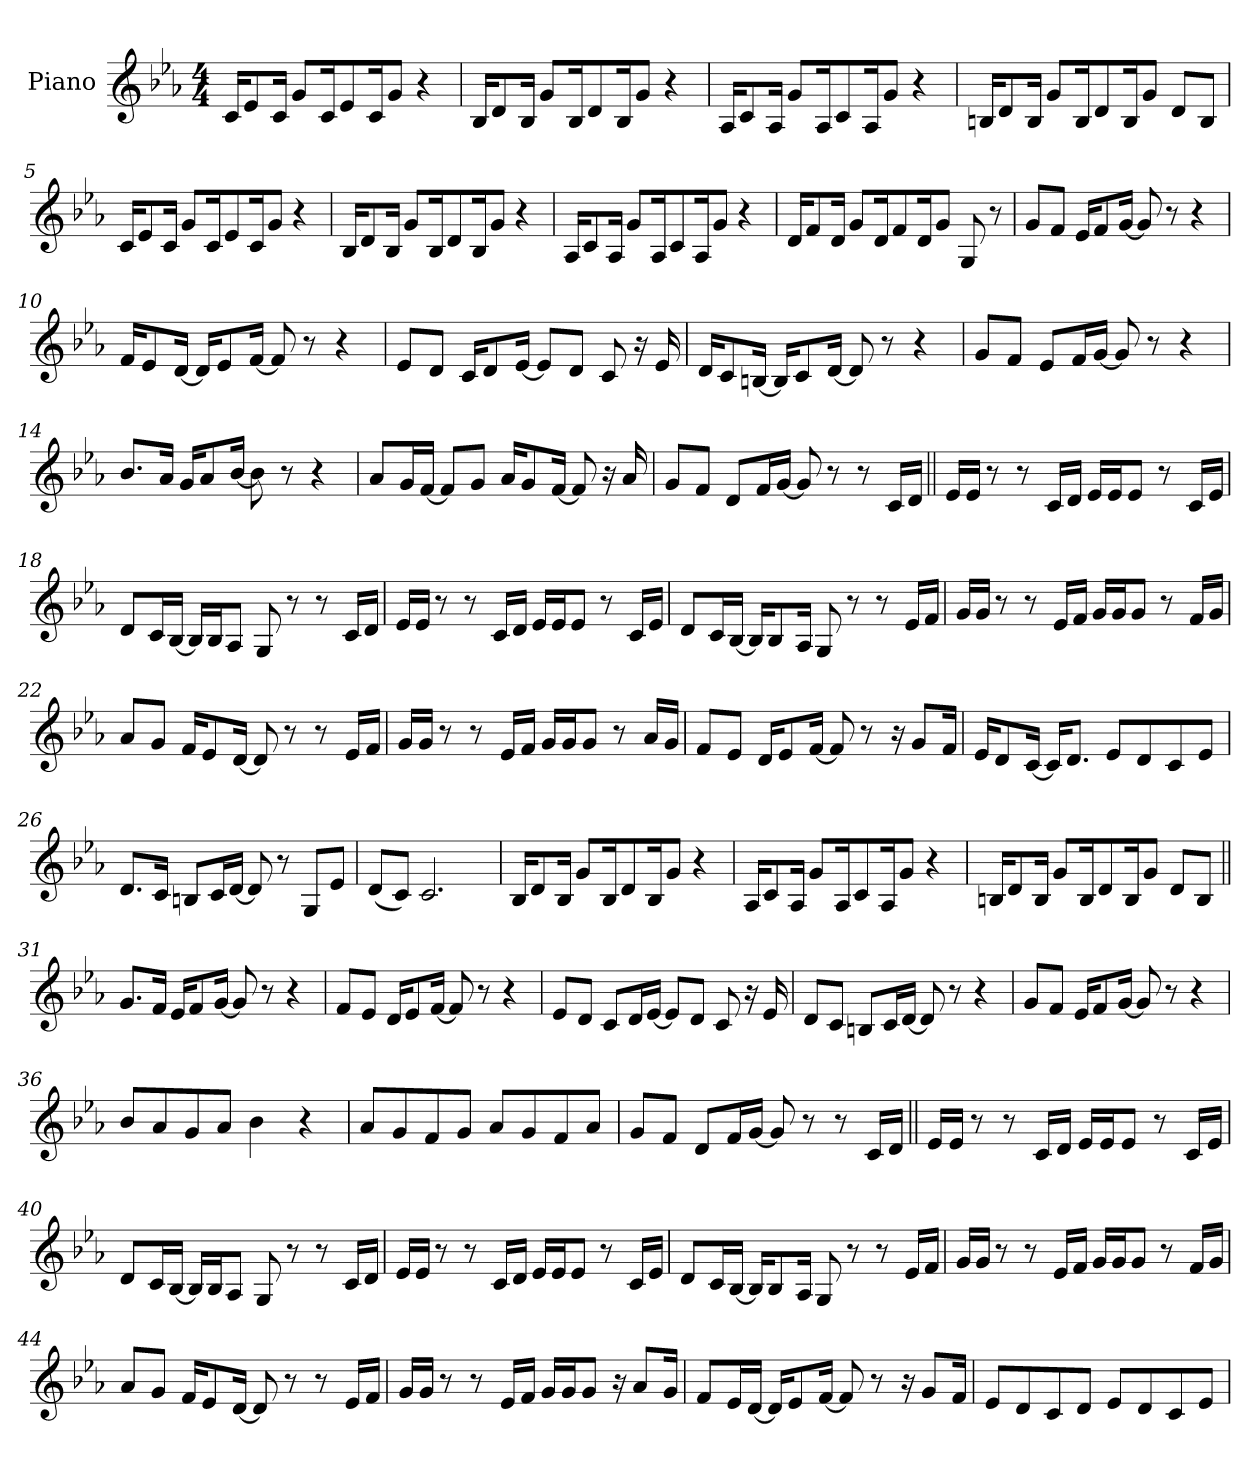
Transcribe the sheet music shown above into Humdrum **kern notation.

**kern
*part1
*staff1
*I"Piano
*I'Pno.
*clefG2
*k[b-e-a-]
*M4/4
*MM100
=1
16c!KL
8e-!
16c!Jk
8g!L
16c!K
8e-!
16c!K
8g!J
4r
=2
16B-!KL
8d!
16B-!Jk
8g!L
16B-!K
8d!
16B-!K
8g!J
4r
=3
16A-!KL
8c!
16A-!Jk
8g!L
16A-!K
8c!
16A-!K
8g!J
4r
=4
16Bn!KL
8d!
16B!Jk
8g!L
16B!K
8d!
16B!K
8g!J
8d!L
8B!J
=5
16c!KL
8e-!
16c!Jk
8g!L
16c!K
8e-!
16c!K
8g!J
4r
=6
16B-!KL
8d!
16B-!Jk
8g!L
16B-!K
8d!
16B-!K
8g!J
4r
=7
16A-!KL
8c!
16A-!Jk
8g!L
16A-!K
8c!
16A-!K
8g!J
4r
=8
16d!KL
8f!
16d!Jk
8g!L
16d!K
8f!
16d!K
8g!J
8G!
8r
=9
8gL
8fJ
16e-KL
8f
[16gJk
8g]
8r
4r
=10
16fKL
8e-
[16dJk
16dKL]
8e-
[16fJk
8f]
8r
4r
=11
8e-L
8dJ
16cKL
8d
[16e-Jk
8e-L]
8dJ
8c
16r
16e-
=12
16dKL
8c
[16BnJk
16BKL]
8c
[16dJk
8d]
8r
4r
=13
8gL
8fJ
8e-L
16fL
[16gJJ
8g]
8r
4r
=14
8.b-L
16a-Jk
16gKL
8a-
[16b-Jk
8b-]
8r
4r
=15
8a-L
16gL
[16fJJ
8fL]
8gJ
16a-KL
8g
[16fJk
8f]
16r
16a-
=16
8gL
8fJ
8dL
16fL
[16gJJ
8g]
8r
8r
16cLL
16dJJ
=17||
16e-LL
16e-JJ
8r
8r
16cLL
16dJJ
16e-LL
16e-J
8e-J
8r
16cLL
16e-JJ
=18
8dL
16cL
[16B-JJ
16B-LL]
16B-J
8A-J
8G
8r
8r
16cLL
16dJJ
=19
16e-LL
16e-JJ
8r
8r
16cLL
16dJJ
16e-LL
16e-J
8e-J
8r
16cLL
16e-JJ
=20
8dL
16cL
[16B-JJ
16B-KL]
8B-
16A-Jk
8G
8r
8r
16e-LL
16fJJ
=21
16gLL
16gJJ
8r
8r
16e-LL
16fJJ
16gLL
16gJ
8gJ
8r
16fLL
16gJJ
=22
8a-L
8gJ
16fKL
8e-
[16dJk
8d]
8r
8r
16e-LL
16fJJ
=23
16gLL
16gJJ
8r
8r
16e-LL
16fJJ
16gLL
16gJ
8gJ
8r
16a-LL
16gJJ
=24
8fL
8e-J
16dKL
8e-
[16fJk
8f]
8r
16r
8gL
16fJk
=25
16e-KL
8d
[16cJk
16cKL]
8.dJ
8e-L
8d
8c
8e-J
=26
8.dL
16cJk
8BnL
16cL
[16dJJ
8d]
8r
8GL
8e-J
=27
(<8dL
8cJ)
2.c
=28
16B-!KL
8d!
16B-!Jk
8g!L
16B-!K
8d!
16B-!K
8g!J
4r
=29
16A-!KL
8c!
16A-!Jk
8g!L
16A-!K
8c!
16A-!K
8g!J
4r
=30
16Bn!KL
8d!
16B!Jk
8g!L
16B!K
8d!
16B!K
8g!J
8d!L
8B!J
=31||
8.gL
16fJk
16e-KL
8f
[16gJk
8g]
8r
4r
=32
8fL
8e-J
16dKL
8e-
[16fJk
8f]
8r
4r
=33
8e-L
8dJ
8cL
16dL
[16e-JJ
8e-L]
8dJ
8c
16r
16e-
=34
8dL
8cJ
8BnL
16cL
[16dJJ
8d]
8r
4r
=35
8gL
8fJ
16e-KL
8f
[16gJk
8g]
8r
4r
=36
8b-L
8a-
8g
8a-J
4b-
4r
=37
8a-L
8g
8f
8gJ
8a-L
8g
8f
8a-J
=38
8gL
8fJ
8dL
16fL
[16gJJ
8g]
8r
8r
16cLL
16dJJ
=39||
16e-LL
16e-JJ
8r
8r
16cLL
16dJJ
16e-LL
16e-J
8e-J
8r
16cLL
16e-JJ
=40
8dL
16cL
[16B-JJ
16B-LL]
16B-J
8A-J
8G
8r
8r
16cLL
16dJJ
=41
16e-LL
16e-JJ
8r
8r
16cLL
16dJJ
16e-LL
16e-J
8e-J
8r
16cLL
16e-JJ
=42
8dL
16cL
[16B-JJ
16B-KL]
8B-
16A-Jk
8G
8r
8r
16e-LL
16fJJ
=43
16gLL
16gJJ
8r
8r
16e-LL
16fJJ
16gLL
16gJ
8gJ
8r
16fLL
16gJJ
=44
8a-L
8gJ
16fKL
8e-
[16dJk
8d]
8r
8r
16e-LL
16fJJ
=45
16gLL
16gJJ
8r
8r
16e-LL
16fJJ
16gLL
16gJ
8gJ
16r
8a-L
16gJk
=46
8fL
16e-L
[16dJJ
16dKL]
8e-
[16fJk
8f]
8r
16r
8gL
16fJk
=47
8e-L
8d
8c
8dJ
8e-L
8d
8c
8e-J
=
*-
